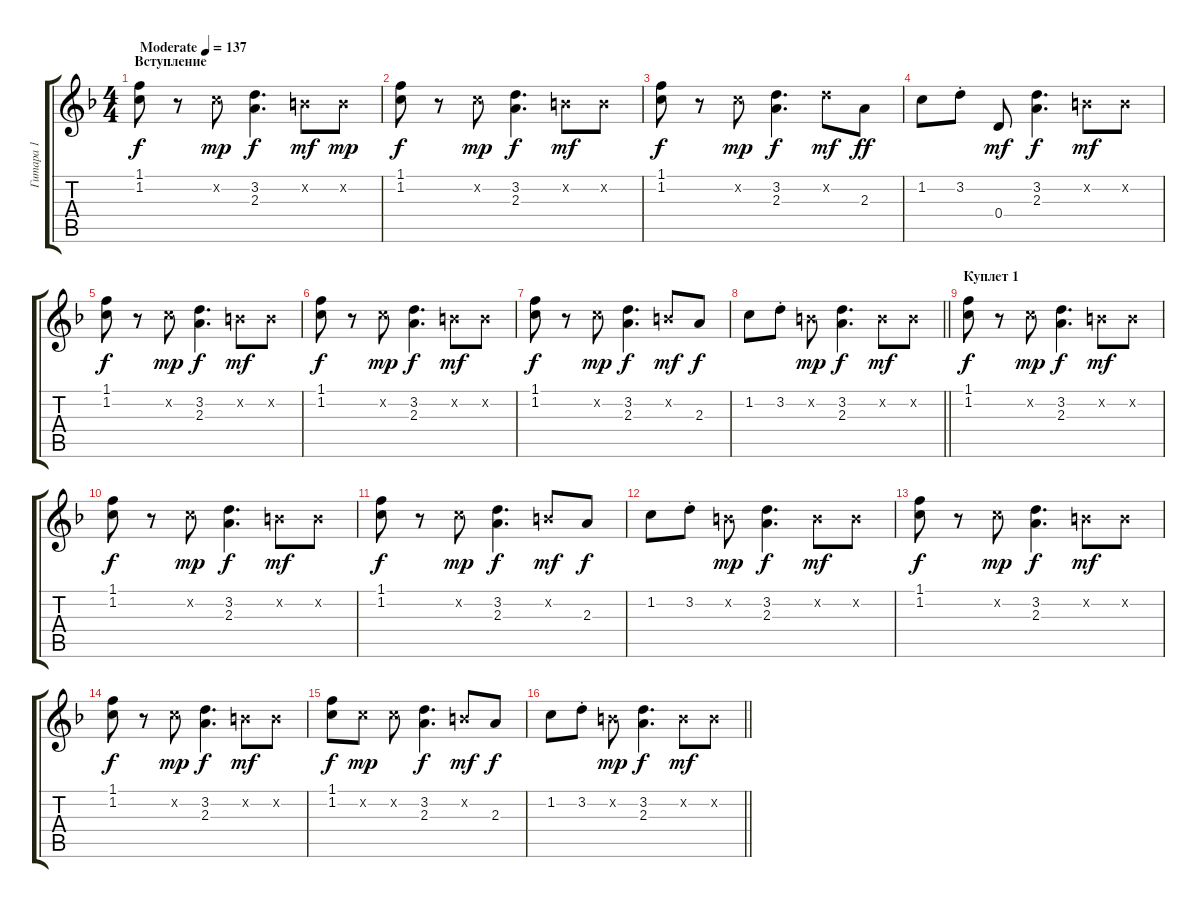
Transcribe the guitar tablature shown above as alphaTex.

\track ("Гитара 1" "Гитара 1") {instrument overdrivenguitar}
\staff {score tabs}
\tuning (E4 B3 G3 D3 A2 E2) {hide}
\ts (4 4)
\section ("" "Вступление")
\tempo (137 "Moderate")
\clef g2
\ks dminor
(1.1 1.2).8{dy f instrument overdrivenguitar} r.8 1.2{x}.8{dy mp} (3.2 2.3).4{d dy f} 0.2{x}.8{dy mf} 0.2{x}.8{dy mp} |
(1.1 1.2).8{dy f} r.8 1.2{x}.8{dy mp} (3.2 2.3).4{d dy f} 0.2{x}.8{dy mf} 0.2{x}.8 |
(1.1 1.2).8{dy f} r.8 1.2{x}.8{dy mp} (3.2 2.3).4{d dy f} 3.2{x}.8{dy mf} 2.3.8{dy ff} |
1.2.8 3.2{st}.8 0.4.8{dy mf instrument electricguitarjazz} (3.2 2.3).4{d dy f instrument overdrivenguitar} 0.2{x}.8{dy mf} 0.2{x}.8 |
(1.1 1.2).8{dy f} r.8 1.2{x}.8{dy mp} (3.2 2.3).4{d dy f} 0.2{x}.8{dy mf} 0.2{x}.8 |
(1.1 1.2).8{dy f} r.8 1.2{x}.8{dy mp} (3.2 2.3).4{d dy f} 0.2{x}.8{dy mf} 0.2{x}.8 |
(1.1 1.2).8{dy f} r.8 1.2{x}.8{dy mp} (3.2 2.3).4{d dy f} 0.2{x}.8{dy mf} 2.3.8{dy f} |
\barLineRight lightlight
1.2.8 3.2{st}.8 0.2{x}.8{dy mp} (3.2 2.3).4{d dy f} 0.2{x}.8{dy mf} 0.2{x}.8 |
\section ("" "Куплет 1")
(1.1 1.2).8{dy f} r.8 1.2{x}.8{dy mp} (3.2 2.3).4{d dy f} 0.2{x}.8{dy mf} 0.2{x}.8 |
(1.1 1.2).8{dy f} r.8 1.2{x}.8{dy mp} (3.2 2.3).4{d dy f} 0.2{x}.8{dy mf} 0.2{x}.8 |
(1.1 1.2).8{dy f} r.8 1.2{x}.8{dy mp} (3.2 2.3).4{d dy f} 0.2{x}.8{dy mf} 2.3.8{dy f} |
1.2.8 3.2{st}.8 0.2{x}.8{dy mp} (3.2 2.3).4{d dy f} 0.2{x}.8{dy mf} 0.2{x}.8 |
(1.1 1.2).8{dy f} r.8 1.2{x}.8{dy mp} (3.2 2.3).4{d dy f} 0.2{x}.8{dy mf} 0.2{x}.8 |
(1.1 1.2).8{dy f} r.8 1.2{x}.8{dy mp} (3.2 2.3).4{d dy f} 0.2{x}.8{dy mf} 0.2{x}.8 |
(1.1 1.2).8{dy f} 1.2{x}.8{dy mp} 1.2{x}.8 (3.2 2.3).4{d dy f} 0.2{x}.8{dy mf} 2.3.8{dy f} |
\barLineRight lightlight
1.2.8 3.2{st}.8 0.2{x}.8{dy mp} (3.2 2.3).4{d dy f} 0.2{x}.8{dy mf} 0.2{x}.8
